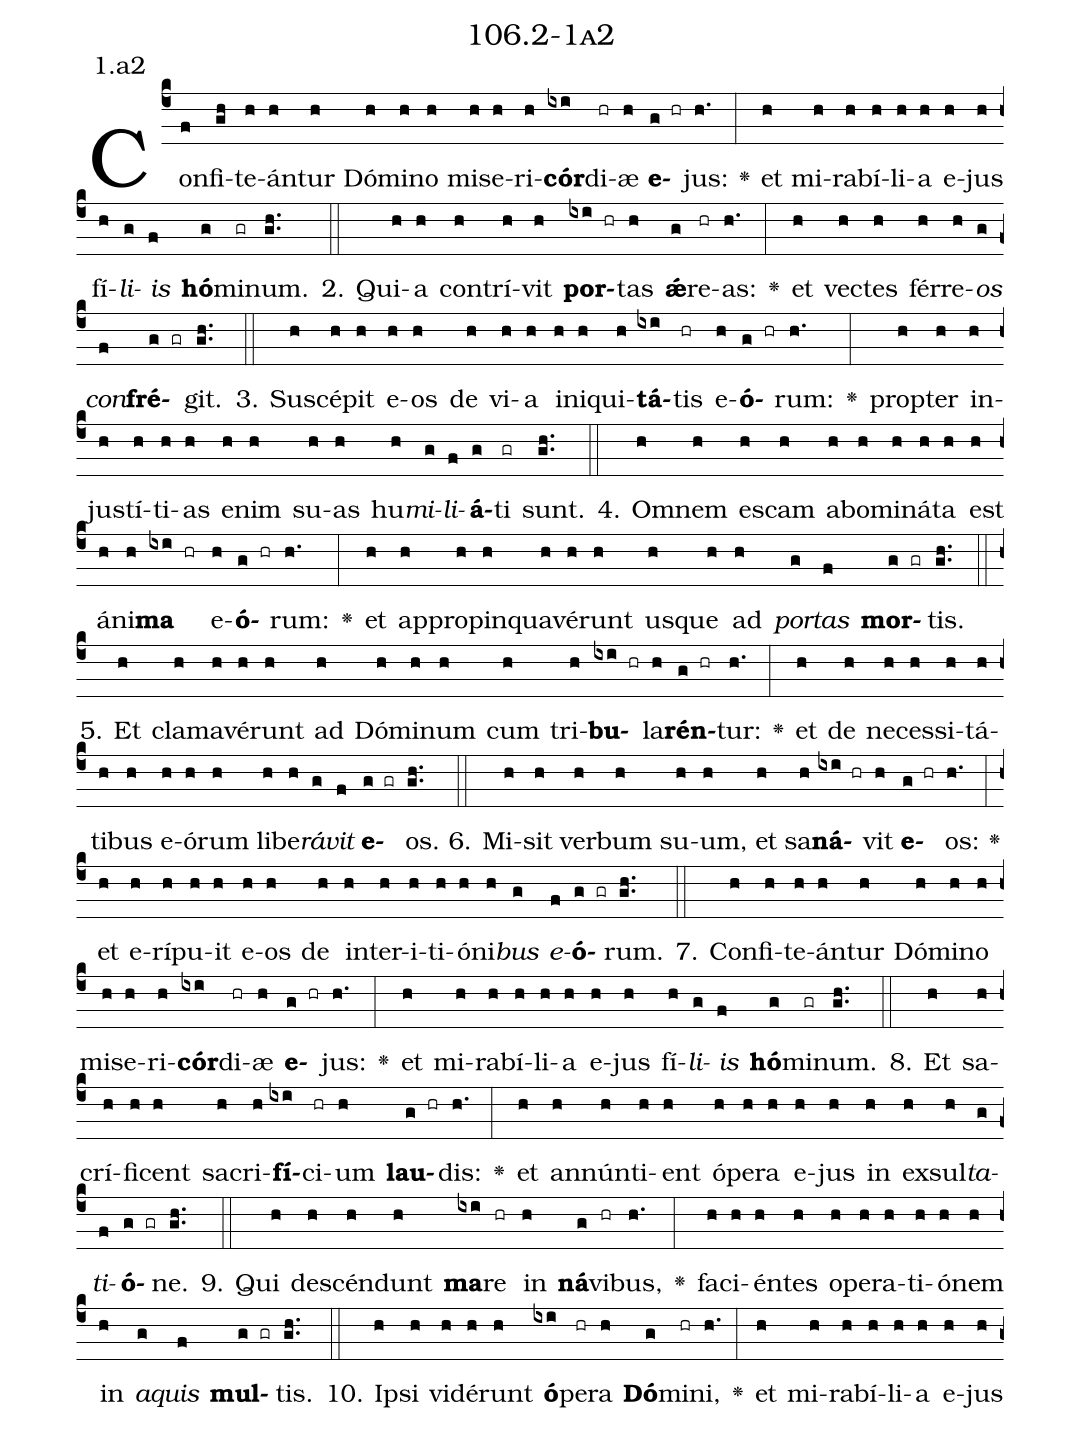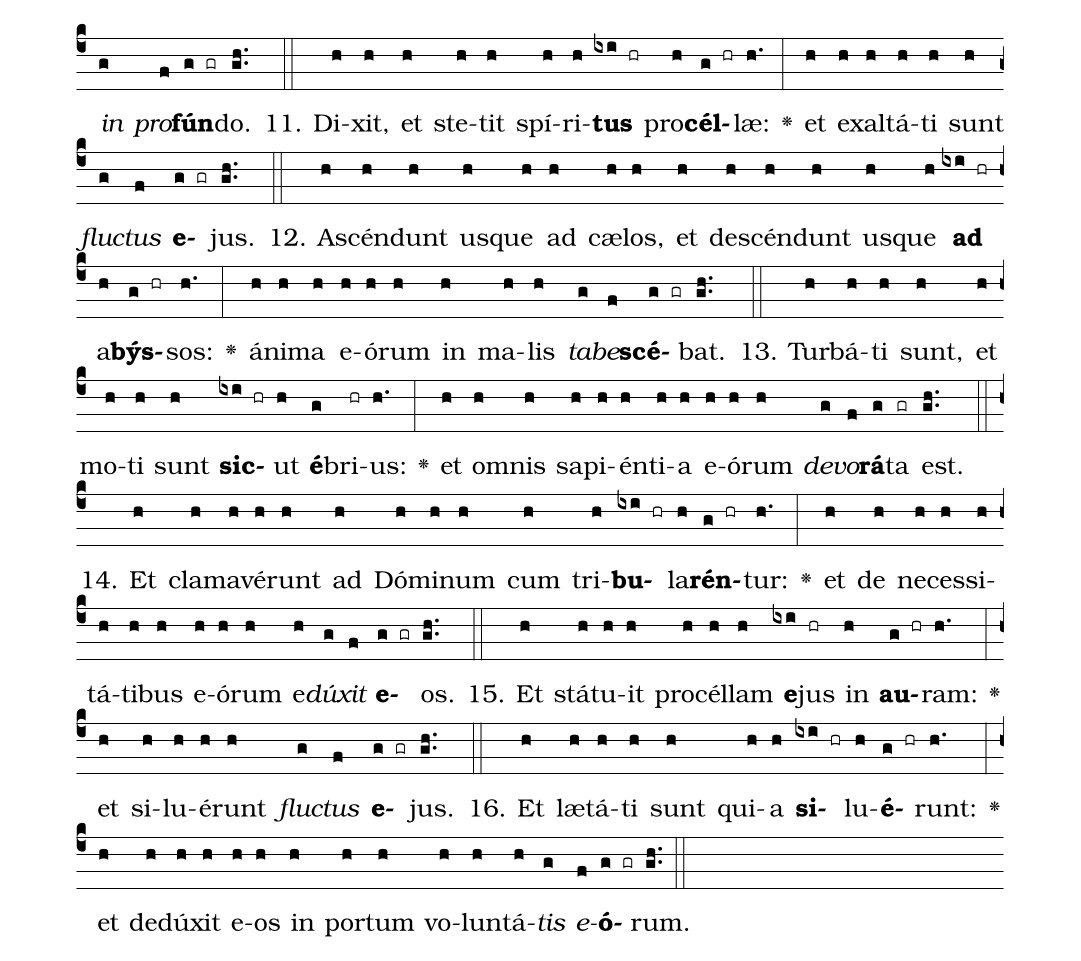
name: 106.2-1a2;
annotation: 1.a2;
%%
(c4)Con(f)fi(gh)te(h)án(h)tur(h) Dó(h)mi(h)no(h) mi(h)se(h)ri(h)<b>cór</b>(ixi)di(hr)æ(h) <b>e</b>(g hr)jus:(h.) <v>\greheightstar</v>(:) et(h) mi(h)ra(h)bí(h)li(h)a(h) e(h)jus(h) fí(h)<i>li</i>(g)<i>is</i>(f) <b>hó</b>(g)mi(gr)num.(gh..) (::)
2. Qui(h)a(h) con(h)trí(h)vit(h) <b>por</b>(ixi hr)tas(h) <b>ǽ</b>(g)re(hr)as:(h.) <v>\greheightstar</v>(:) et(h) vec(h)tes(h) fér(h)re(h)<i>os</i>(g) <i>con</i>(f)<b>fré</b>(g gr)git.(gh..) (::)
3. Su(h)scé(h)pit(h) e(h)os(h) de(h) vi(h)a(h) in(h)i(h)qui(h)<b>tá</b>(ixi)tis(hr) e(h)<b>ó</b>(g hr)rum:(h.) <v>\greheightstar</v>(:) prop(h)ter(h) in(h)jus(h)tí(h)ti(h)as(h) e(h)nim(h) su(h)as(h) hu(h)<i>mi</i>(g)<i>li</i>(f)<b>á</b>(g)ti(gr) sunt.(gh..) (::)
4. Om(h)nem(h) es(h)cam(h) ab(h)o(h)mi(h)ná(h)ta(h) est(h) á(h)ni(h)<b>ma</b>(ixi hr) e(h)<b>ó</b>(g hr)rum:(h.) <v>\greheightstar</v>(:) et(h) ap(h)pro(h)pin(h)qua(h)vé(h)runt(h) us(h)que(h) ad(h) <i>por</i>(g)<i>tas</i>(f) <b>mor</b>(g gr)tis.(gh..) (::)
5. Et(h) cla(h)ma(h)vé(h)runt(h) ad(h) Dó(h)mi(h)num(h) cum(h) tri(h)<b>bu</b>(ixi hr)la(h)<b>rén</b>(g hr)tur:(h.) <v>\greheightstar</v>(:) et(h) de(h) ne(h)ces(h)si(h)tá(h)ti(h)bus(h) e(h)ó(h)rum(h) li(h)be(h)<i>rá</i>(g)<i>vit</i>(f) <b>e</b>(g gr)os.(gh..) (::)
6. Mi(h)sit(h) ver(h)bum(h) su(h)um,(h) et(h) sa(h)<b>ná</b>(ixi hr)vit(h) <b>e</b>(g hr)os:(h.) <v>\greheightstar</v>(:) et(h) e(h)rí(h)pu(h)it(h) e(h)os(h) de(h) in(h)ter(h)i(h)ti(h)ó(h)ni(h)<i>bus</i>(g) <i>e</i>(f)<b>ó</b>(g gr)rum.(gh..) (::)
7. Con(h)fi(h)te(h)án(h)tur(h) Dó(h)mi(h)no(h) mi(h)se(h)ri(h)<b>cór</b>(ixi)di(hr)æ(h) <b>e</b>(g hr)jus:(h.) <v>\greheightstar</v>(:) et(h) mi(h)ra(h)bí(h)li(h)a(h) e(h)jus(h) fí(h)<i>li</i>(g)<i>is</i>(f) <b>hó</b>(g)mi(gr)num.(gh..) (::)
8. Et(h) sa(h)crí(h)fi(h)cent(h) sa(h)cri(h)<b>fí</b>(ixi)ci(hr)um(h) <b>lau</b>(g hr)dis:(h.) <v>\greheightstar</v>(:) et(h) an(h)nún(h)ti(h)ent(h) ó(h)pe(h)ra(h) e(h)jus(h) in(h) ex(h)sul(h)<i>ta</i>(g)<i>ti</i>(f)<b>ó</b>(g gr)ne.(gh..) (::)
9. Qui(h) de(h)scén(h)dunt(h) <b>ma</b>(ixi)re(hr) in(h) <b>ná</b>(g)vi(hr)bus,(h.) <v>\greheightstar</v>(:) fa(h)ci(h)én(h)tes(h) o(h)pe(h)ra(h)ti(h)ó(h)nem(h) in(h) <i>a</i>(g)<i>quis</i>(f) <b>mul</b>(g gr)tis.(gh..) (::)
10. Ip(h)si(h) vi(h)dé(h)runt(h) <b>ó</b>(ixi)pe(hr)ra(h) <b>Dó</b>(g)mi(hr)ni,(h.) <v>\greheightstar</v>(:) et(h) mi(h)ra(h)bí(h)li(h)a(h) e(h)jus(h) <i>in</i>(g) <i>pro</i>(f)<b>fún</b>(g gr)do.(gh..) (::)
11. Di(h)xit,(h) et(h) ste(h)tit(h) spí(h)ri(h)<b>tus</b>(ixi hr) pro(h)<b>cél</b>(g hr)læ:(h.) <v>\greheightstar</v>(:) et(h) ex(h)al(h)tá(h)ti(h) sunt(h) <i>fluc</i>(g)<i>tus</i>(f) <b>e</b>(g gr)jus.(gh..) (::)
12. A(h)scén(h)dunt(h) us(h)que(h) ad(h) cæ(h)los,(h) et(h) de(h)scén(h)dunt(h) us(h)que(h) <b>ad</b>(ixi hr) a(h)<b>býs</b>(g hr)sos:(h.) <v>\greheightstar</v>(:) á(h)ni(h)ma(h) e(h)ó(h)rum(h) in(h) ma(h)lis(h) <i>ta</i>(g)<i>be</i>(f)<b>scé</b>(g gr)bat.(gh..) (::)
13. Tur(h)bá(h)ti(h) sunt,(h) et(h) mo(h)ti(h) sunt(h) <b>sic</b>(ixi hr)ut(h) <b>é</b>(g)bri(hr)us:(h.) <v>\greheightstar</v>(:) et(h) om(h)nis(h) sa(h)pi(h)én(h)ti(h)a(h) e(h)ó(h)rum(h) <i>de</i>(g)<i>vo</i>(f)<b>rá</b>(g)ta(gr) est.(gh..) (::)
14. Et(h) cla(h)ma(h)vé(h)runt(h) ad(h) Dó(h)mi(h)num(h) cum(h) tri(h)<b>bu</b>(ixi hr)la(h)<b>rén</b>(g hr)tur:(h.) <v>\greheightstar</v>(:) et(h) de(h) ne(h)ces(h)si(h)tá(h)ti(h)bus(h) e(h)ó(h)rum(h) e(h)<i>dú</i>(g)<i>xit</i>(f) <b>e</b>(g gr)os.(gh..) (::)
15. Et(h) stá(h)tu(h)it(h) pro(h)cél(h)lam(h) <b>e</b>(ixi)jus(hr) in(h) <b>au</b>(g hr)ram:(h.) <v>\greheightstar</v>(:) et(h) si(h)lu(h)é(h)runt(h) <i>fluc</i>(g)<i>tus</i>(f) <b>e</b>(g gr)jus.(gh..) (::)
16. Et(h) læ(h)tá(h)ti(h) sunt(h) qui(h)a(h) <b>si</b>(ixi hr)lu(h)<b>é</b>(g hr)runt:(h.) <v>\greheightstar</v>(:) et(h) de(h)dú(h)xit(h) e(h)os(h) in(h) por(h)tum(h) vo(h)lun(h)tá(h)<i>tis</i>(g) <i>e</i>(f)<b>ó</b>(g gr)rum.(gh..) (::)
